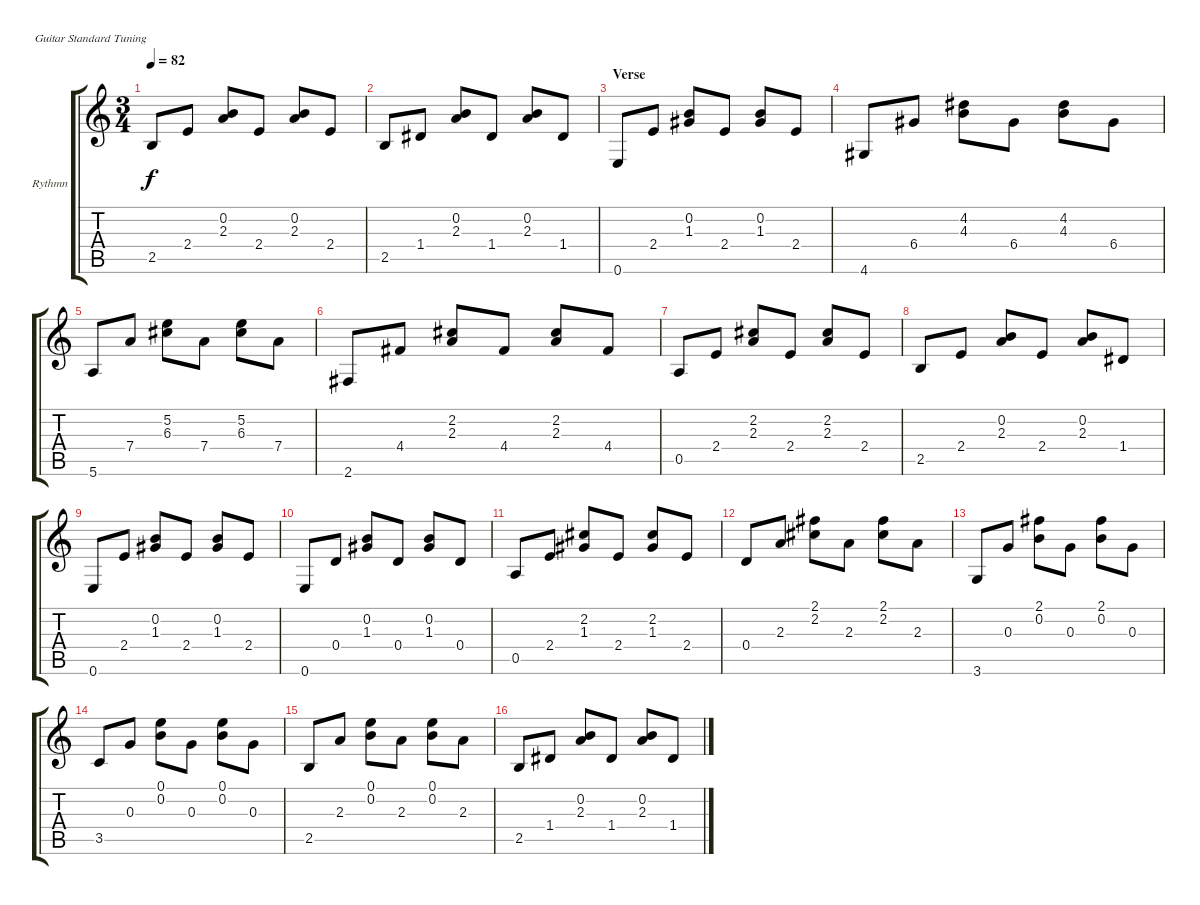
\defaultSystemsLayout 4
\bracketExtendMode groupsimilarinstruments
\firstSystemTrackNameOrientation horizontal
\otherSystemsTrackNameOrientation horizontal
\track ("Rythmn Guitar" "Rythmn") {instrument electricguitarclean}
\staff {score tabs}
\tuning (E4 B3 G3 D3 A2 E2)
\ts (3 4)
\tempo 82
\clef g2
\ks c
2.5.8{dy f} 2.4.8 (0.2 2.3).8 2.4.8 (0.2 2.3).8 2.4.8 |
2.5.8 1.4.8 (0.2 2.3).8 1.4.8 (0.2 2.3).8 1.4.8 |
\section ("" "Verse")
0.6.8 2.4.8 (0.2 1.3).8 2.4.8 (0.2 1.3).8 2.4.8 |
4.6.8 6.4.8 (4.2 4.3).8 6.4.8 (4.2 4.3).8 6.4.8 |
5.6.8 7.4.8 (5.2 6.3).8 7.4.8 (5.2 6.3).8 7.4.8 |
2.6.8 4.4.8 (2.2 2.3).8 4.4.8 (2.2 2.3).8 4.4.8 |
0.5.8 2.4.8 (2.2 2.3).8 2.4.8 (2.2 2.3).8 2.4.8 |
2.5.8 2.4.8 (0.2 2.3).8 2.4.8 (0.2 2.3).8 1.4.8 |
0.6.8 2.4.8 (0.2 1.3).8 2.4.8 (0.2 1.3).8 2.4.8 |
0.6.8 0.4.8 (0.2 1.3).8 0.4.8 (0.2 1.3).8 0.4.8 |
0.5.8 2.4.8 (2.2 1.3).8 2.4.8 (2.2 1.3).8 2.4.8 |
0.4.8 2.3.8 (2.1 2.2).8 2.3.8 (2.1 2.2).8 2.3.8 |
3.6.8 0.3.8 (2.1 0.2).8 0.3.8 (2.1 0.2).8 0.3.8 |
3.5.8 0.3.8 (0.1 0.2).8 0.3.8 (0.1 0.2).8 0.3.8 |
2.5.8 2.3.8 (0.1 0.2).8 2.3.8 (0.1 0.2).8 2.3.8 |
2.5.8 1.4.8 (0.2 2.3).8 1.4.8 (0.2 2.3).8 1.4.8
